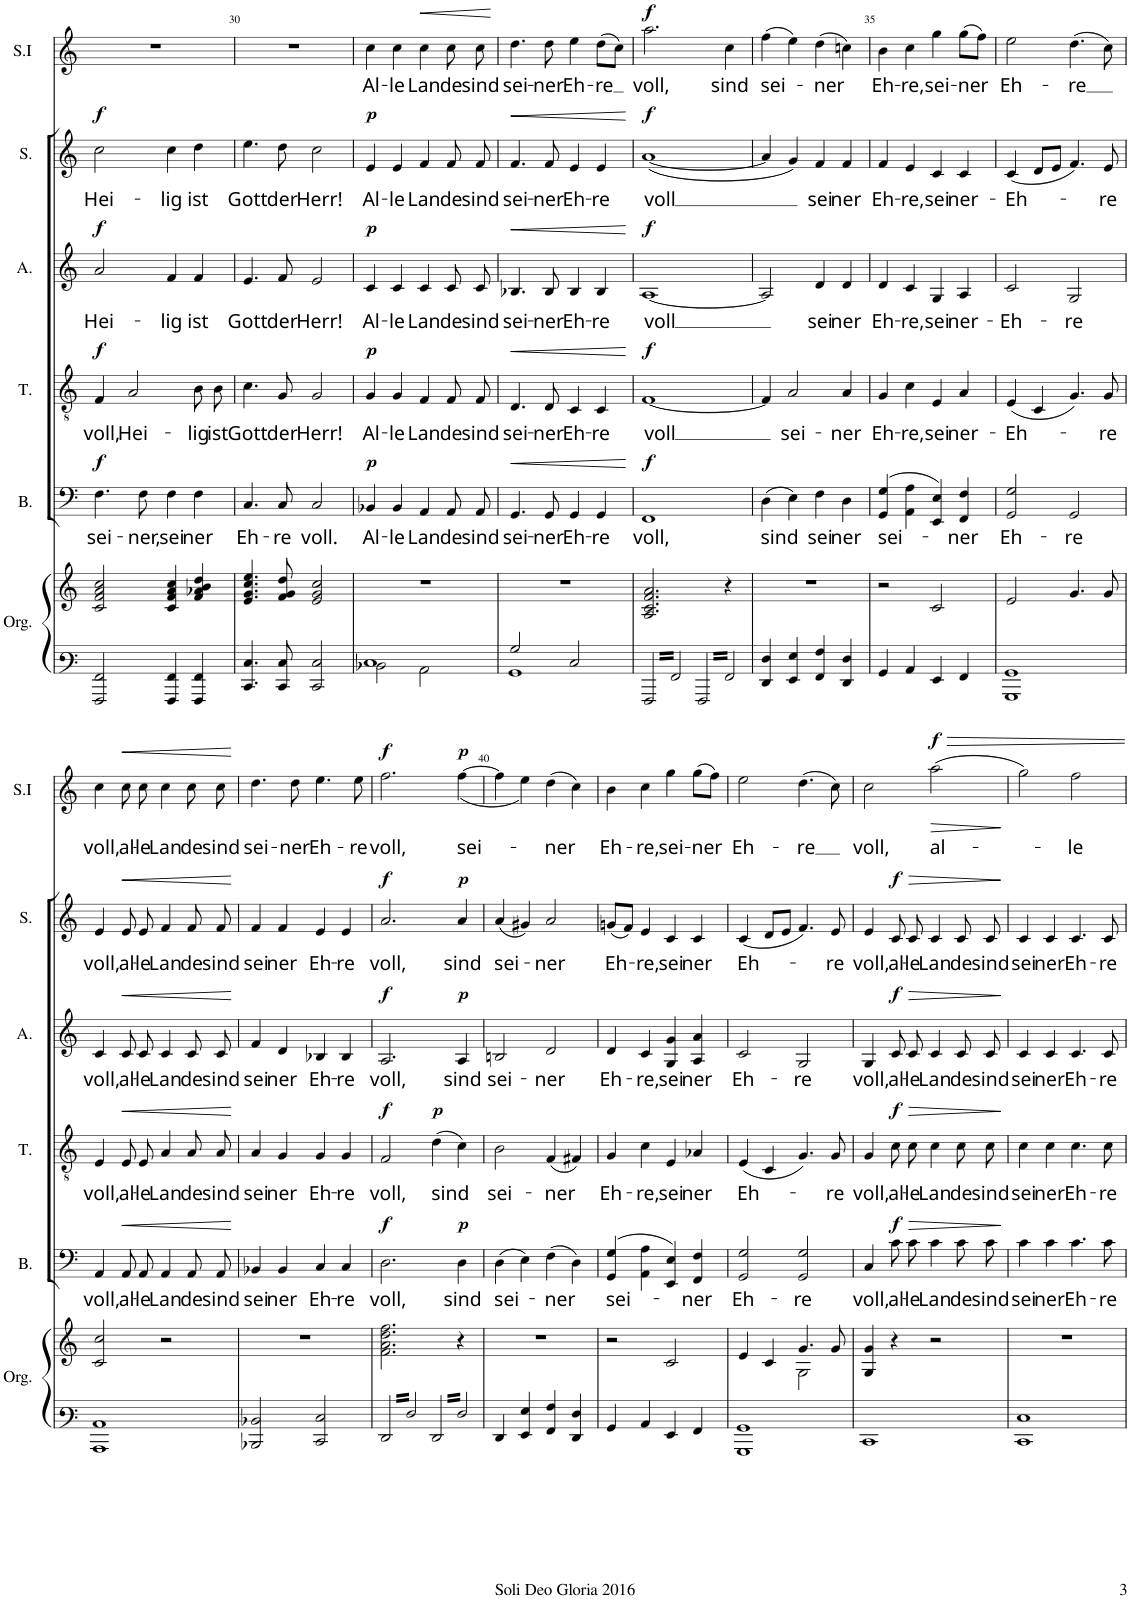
**kern	**kern	**kern	**text	**dynam	**kern	**text	**dynam	**kern	**text	**dynam	**kern	**text	**dynam	**kern	**text	**dynam
*part6	*part6	*part5	*part5	*part5	*part4	*part4	*part4	*part3	*part3	*part3	*part2	*part2	*part2	*part1	*part1	*part1
*staff7	*staff6	*staff5	*staff5	*staff5	*staff4	*staff4	*staff4	*staff3	*staff3	*staff3	*staff2	*staff2	*staff2	*staff1	*staff1	*staff1
*I"Orgue	*	*I"Bass	*	*	*I"Ténor	*	*	*I"Alto	*	*	*I"Soprano	*	*	*I"Soprano I	*	*
*I'Org.	*	*I'B.	*	*	*I'T.	*	*	*I'A.	*	*	*I'S.	*	*	*I'S.I	*	*
!!LO:PB:g=z
*clefF3	*clefG2	*clefF4	*	*	*clefGv2	*	*	*clefG2	*	*	*clefG2	*	*	*clefG2	*	*
*k[]	*k[]	*k[]	*	*	*k[]	*	*	*k[]	*	*	*k[]	*	*	*k[]	*	*
*M4/4	*M4/4	*M4/4	*	*	*M4/4	*	*	*M4/4	*	*	*M4/4	*	*	*M4/4	*	*
*met(c)	*met(c)	*met(c)	*	*	*met(c)	*	*	*met(c)	*	*	*met(c)	*	*	*met(c)	*	*
=29	=29	=29	=29	=29	=29	=29	=29	=29	=29	=29	=29	=29	=29	=29	=29	=29
!	!	!	!LO:LY:b	!LO:DY:a	!	!LO:LY:b	!LO:DY:a	!	!LO:LY:b	!LO:DY:a	!	!LO:LY:b	!LO:DY:a	!	!	!
2AAA/ 2AA/	2c/ 2f/ 2a/ 2cc/	4.F\	sei-	f	4F/	voll,-	f	2a/	Hei-	f	2cc\	Hei-	f	1r	.	.
!	!	!	!	!	!	!LO:LY:b	!	!	!	!	!	!	!	!	!	!
.	.	.	.	.	2A/	Hei-	.	.	.	.	.	.	.	.	.	.
!	!	!	!LO:LY:b	!	!	!	!	!	!	!	!	!	!	!	!	!
.	.	8F\	-ner,	.	.	.	.	.	.	.	.	.	.	.	.	.
!	!	!	!LO:LY:b	!	!	!	!	!	!LO:LY:b	!	!	!LO:LY:b	!	!	!	!
4AAA/ 4AA/	4c/ 4f/ 4a/ 4cc/	4F\	sei-	.	.	.	.	4f/	-lig	.	4cc\	-lig	.	.	.	.
!	!	!	!LO:LY:b	!	!	!LO:LY:b	!	!	!LO:LY:b	!	!	!LO:LY:b	!	!	!	!
4AAA/ 4AA/	4f/ 4a-X/ 4b/ 4dd/	4F\	-ner	.	8B\L	-lig	.	4f/	ist	.	4dd\	ist	.	.	.	.
!	!	!	!	!	!	!LO:LY:b	!	!	!	!	!	!	!	!	!	!
.	.	.	.	.	8B\J	ist	.	.	.	.	.	.	.	.	.	.
=30	=30	=30	=30	=30	=30	=30	=30	=30	=30	=30	=30	=30	=30	=30	=30	=30
!	!	!	!LO:LY:b	!	!	!LO:LY:b	!	!	!LO:LY:b	!	!	!LO:LY:b	!	!	!	!
4.EE/ 4.E/	4.e/ 4.g/ 4.cc/ 4.ee/	4.C/	Eh-	.	4.c\	Gott	.	4.e/	Gott	.	4.ee\	Gott	.	1r	.	.
!	!	!	!LO:LY:b	!	!	!LO:LY:b	!	!	!LO:LY:b	!	!	!LO:LY:b	!	!	!	!
8EE/ 8E/	8f/ 8g/ 8dd/	8C/	-re	.	8G/	der	.	8f/	der	.	8dd\	der	.	.	.	.
!	!	!	!LO:LY:b	!	!	!LO:LY:b	!	!	!LO:LY:b	!	!	!LO:LY:b	!	!	!	!
2EE/ 2E/	2e/ 2g/ 2cc/	2C/	voll.	.	2G/	Herr!	.	2e/	Herr!	.	2cc\	Herr!	.	.	.	.
=31	=31	=31	=31	=31	=31	=31	=31	=31	=31	=31	=31	=31	=31	=31	=31	=31
*^	*	*	*	*	*	*	*	*	*	*	*	*	*	*	*	*
!	!	!	!	!LO:LY:b	!LO:DY:a	!	!LO:LY:b	!LO:DY:a	!	!LO:LY:b	!LO:DY:a	!	!LO:LY:b	!LO:DY:a	!	!LO:LY:b	!
1E	2D-X\	1r	4BB-X/	Al-	p	4G/	Al-	p	4c/	Al-	p	4e/	Al-	p	4cc\	Al-	.
!	!	!	!	!LO:LY:b	!	!	!LO:LY:b	!	!	!LO:LY:b	!	!	!LO:LY:b	!	!	!LO:LY:b	!
.	.	.	4BB-/	-le	.	4G/	-le	.	4c/	-le	.	4e/	-le	.	4cc\	-le	.
!	!	!	!	!LO:LY:b	!	!	!LO:LY:b	!	!	!LO:LY:b	!	!	!LO:LY:b	!	!	!LO:LY:b	!LO:HP:b
.	2C\	.	4AA/	Lan-	.	4F/	Lan-	.	4c/	Lan-	.	4f/	Lan-	.	4cc\	Lan-	<
!	!	!	!	!LO:LY:b	!	!	!LO:LY:b	!	!	!LO:LY:b	!	!	!LO:LY:b	!	!	!LO:LY:b	!
.	.	.	8AA/L	-de	.	8F/L	-de	.	8c/L	-de	.	8f/	-de	.	8cc\	-de	.
!	!	!	!	!LO:LY:b	!	!	!LO:LY:b	!	!	!LO:LY:b	!	!	!LO:LY:b	!	!	!LO:LY:b	!
.	.	.	8AA/J	sind	.	8F/J	sind	.	8c/J	sind	.	8f/	sind	.	8cc\	sind	.
*v	*v	*	*	*	*	*	*	*	*	*	*	*	*	*	*	*	*
.	.	.	.	.	.	.	.	.	.	.	.	.	.	.	.	[
=32	=32	=32	=32	=32	=32	=32	=32	=32	=32	=32	=32	=32	=32	=32	=32	=32
*^	*	*	*	*	*	*	*	*	*	*	*	*	*	*	*	*
!	!	!	!	!LO:LY:b	!LO:HP:b	!	!LO:LY:b	!LO:HP:b	!	!LO:LY:b	!LO:HP:b	!	!LO:LY:b	!LO:HP:b	!	!LO:LY:b	!
2B/	1BB	1r	4.GG/	sei-	<	4.D/	sei-	<	4.B-X/	sei-	<	4.f/	sei-	<	4.dd\	sei-	.
!	!	!	!	!LO:LY:b	!	!	!LO:LY:b	!	!	!LO:LY:b	!	!	!LO:LY:b	!	!	!LO:LY:b	!
.	.	.	8GG/	-ner	.	8D/	-ner	.	8B-/	-ner	.	8f/	-ner	.	8dd\	-ner	.
!	!	!	!	!LO:LY:b	!	!	!LO:LY:b	!	!	!LO:LY:b	!	!	!LO:LY:b	!	!	!LO:LY:b	!
2E/	.	.	4GG/	Eh-	.	4C/	Eh-	.	4B-/	Eh-	.	4e/	Eh-	.	4ee\	Eh-	.
!	!	!	!	!LO:LY:b	!	!	!LO:LY:b	!	!	!LO:LY:b	!	!	!LO:LY:b	!	!	!LO:LY:b	!
.	.	.	4GG/	-re	.	4C/	-re	.	4B-/	-re	.	4e/	-re	.	(8dd\L	-re	.
.	.	.	.	.	.	.	.	.	.	.	.	.	.	.	8cc\J)	.	.
*v	*v	*	*	*	*	*	*	*	*	*	*	*	*	*	*	*	*
.	.	.	.	[	.	.	[	.	.	[	.	.	[	.	.	.
=33	=33	=33	=33	=33	=33	=33	=33	=33	=33	=33	=33	=33	=33	=33	=33	=33
!	!	!	!LO:LY:b	!LO:DY:a	!	!LO:LY:b	!LO:DY:a	!	!LO:LY:b	!LO:DY:a	!	!LO:LY:b	!LO:DY:a	!	!LO:LY:b	!LO:DY:a
6.AAA/	2.A/ 2.c/ 2.f/ 2.a/	1FF	voll,	f	[1F	voll	f	[1A	voll	f	([1a	voll	f	2.aa\	voll,	f
6.AA/	.	.	.	.	.	.	.	.	.	.	.	.	.	.	.	.
6.AAA/	.	.	.	.	.	.	.	.	.	.	.	.	.	.	.	.
!	!	!	!	!	!	!	!	!	!	!	!	!	!	!	!LO:LY:b	!
6.AA/	4r	.	.	.	.	.	.	.	.	.	.	.	.	4cc\	sind	.
=34	=34	=34	=34	=34	=34	=34	=34	=34	=34	=34	=34	=34	=34	=34	=34	=34
!	!	!	!LO:LY:b	!	!	!	!	!	!	!	!	!	!	!	!LO:LY:b	!
4FF/ 4F/	1r	(4D\	-sind	.	4F/]	.	.	2A/]	.	.	4a/]	.	.	(4ff\	sei-	.
!	!	!	!	!	!	!LO:LY:b	!	!	!	!	!	!	!	!	!	!
4GG/ 4G/	.	4E\)	.	.	2A/	sei-	.	.	.	.	4g/)	.	.	4ee\)	.	.
!	!	!	!LO:LY:b	!	!	!	!	!	!LO:LY:b	!	!	!LO:LY:b	!	!	!LO:LY:b	!
4AA/ 4A/	.	4F\	sei-	.	.	.	.	4d/	sei-	.	4f/	sei-	.	(4dd\	-ner	.
!	!	!	!LO:LY:b	!	!	!LO:LY:b	!	!	!LO:LY:b	!	!	!LO:LY:b	!	!	!	!
4FF/ 4F/	.	4D\	-ner	.	4A/	-ner	.	4d/	-ner	.	4f/	-ner	.	4ccn\)	.	.
=35	=35	=35	=35	=35	=35	=35	=35	=35	=35	=35	=35	=35	=35	=35	=35	=35
!	!	!	!LO:LY:b	!	!	!LO:LY:b	!	!	!LO:LY:b	!	!	!LO:LY:b	!	!	!LO:LY:b	!
4BB/	2r	(4GG/ 4G/	sei-	.	4G/	Eh-	.	4d/	Eh-	.	4f/	Eh-	.	4b\	Eh-	.
!	!	!	!	!	!	!LO:LY:b	!	!	!LO:LY:b	!	!	!LO:LY:b	!	!	!LO:LY:b	!
4C/	.	4AA\ 4A\	.	.	4c\	-re,	.	4c/	-re,	.	4e/	-re,	.	4cc\	-re,	.
!	!	!	!	!	!	!LO:LY:b	!	!	!LO:LY:b	!	!	!LO:LY:b	!	!	!LO:LY:b	!
4GG/	2c/	4EE/ 4E/)	.	.	4E/	sei-	.	4G/	sei-	.	4c/	sei-	.	4gg\	sei-	.
!	!	!	!LO:LY:b	!	!	!LO:LY:b	!	!	!LO:LY:b	!	!	!LO:LY:b	!	!	!LO:LY:b	!
4AA/	.	4FF/ 4F/	-ner	.	4A/	-ner-	.	4A/	-ner-	.	4c/	-ner-	.	(8gg\L	-ner	.
.	.	.	.	.	.	.	.	.	.	.	.	.	.	8ff\J)	.	.
=36	=36	=36	=36	=36	=36	=36	=36	=36	=36	=36	=36	=36	=36	=36	=36	=36
!	!	!	!LO:LY:b	!	!	!LO:LY:b	!	!	!LO:LY:b	!	!	!LO:LY:b	!	!	!LO:LY:b	!
1BBB 1BB	2e/	2GG/ 2G/	Eh-	.	(<4E/	Eh-	.	2c/	Eh-	.	(<4c/	Eh-	.	2ee\	Eh-	.
.	.	.	.	.	4C/	.	.	.	.	.	8d/L	.	.	.	.	.
.	.	.	.	.	.	.	.	.	.	.	8e/J	.	.	.	.	.
!	!	!	!LO:LY:b	!	!	!	!	!	!LO:LY:b	!	!	!	!	!	!LO:LY:b	!
.	4.g/	2GG/	-re	.	4.G/)	.	.	2G/	-re	.	4.f/)	.	.	(4.dd\	-re	.
!	!	!	!	!	!	!LO:LY:b	!	!	!	!	!	!LO:LY:b	!	!	!	!
.	8g/	.	.	.	8G/	-re	.	.	.	.	8e/	-re	.	8cc\)	.	.
!!LO:LB:g=z
=37	=37	=37	=37	=37	=37	=37	=37	=37	=37	=37	=37	=37	=37	=37	=37	=37
!	!	!	!LO:LY:b	!	!	!LO:LY:b	!	!	!LO:LY:b	!	!	!LO:LY:b	!	!	!LO:LY:b	!
1CC 1C	2c/ 2cc/	4AA/	voll,	.	4E/	voll,	.	4c/	voll,	.	4e/	voll,	.	4cc\	voll,	.
!	!	!	!LO:LY:b	!LO:HP:b	!	!LO:LY:b	!LO:HP:b	!	!LO:LY:b	!LO:HP:b	!	!LO:LY:b	!LO:HP:b	!	!LO:LY:b	!LO:HP:b
.	.	8AA/L	al-	<	8E/L	al-	<	8c/L	al-	<	8e/	al-	<	8cc\	al-	<
!	!	!	!LO:LY:b	!	!	!LO:LY:b	!	!	!LO:LY:b	!	!	!LO:LY:b	!	!	!LO:LY:b	!
.	.	8AA/J	-le	.	8E/J	-le	.	8c/J	-le	.	8e/	-le	.	8cc\	-le	.
!	!	!	!LO:LY:b	!	!	!LO:LY:b	!	!	!LO:LY:b	!	!	!LO:LY:b	!	!	!LO:LY:b	!
.	2r	4AA/	Lan-	.	4A/	Lan-	.	4c/	Lan-	.	4f/	Lan-	.	4cc\	Lan-	.
!	!	!	!LO:LY:b	!	!	!LO:LY:b	!	!	!LO:LY:b	!	!	!LO:LY:b	!	!	!LO:LY:b	!
.	.	8AA/L	-de	.	8A/L	-de	.	8c/L	-de	.	8f/	-de	.	8cc\	-de	.
!	!	!	!LO:LY:b	!	!	!LO:LY:b	!	!	!LO:LY:b	!	!	!LO:LY:b	!	!	!LO:LY:b	!
.	.	8AA/J	sind	.	8A/J	sind	.	8c/J	sind	.	8f/	sind	.	8cc\	sind	.
.	.	.	.	[	.	.	[	.	.	[	.	.	[	.	.	[
=38	=38	=38	=38	=38	=38	=38	=38	=38	=38	=38	=38	=38	=38	=38	=38	=38
!	!	!	!LO:LY:b	!	!	!LO:LY:b	!	!	!LO:LY:b	!	!	!LO:LY:b	!	!	!LO:LY:b	!
2DD-X/ 2D-X/	1r	4BB-X/	sei-	.	4A/	sei-	.	4f/	sei-	.	4f/	sei-	.	4.dd\	sei-	.
!	!	!	!LO:LY:b	!	!	!LO:LY:b	!	!	!LO:LY:b	!	!	!LO:LY:b	!	!	!	!
.	.	4BB-/	-ner	.	4G/	-ner	.	4d/	-ner	.	4f/	-ner	.	.	.	.
!	!	!	!	!	!	!	!	!	!	!	!	!	!	!	!LO:LY:b	!
.	.	.	.	.	.	.	.	.	.	.	.	.	.	8dd\	-ner	.
!	!	!	!LO:LY:b	!	!	!LO:LY:b	!	!	!LO:LY:b	!	!	!LO:LY:b	!	!	!LO:LY:b	!
2EE/ 2E/	.	4C/	Eh-	.	4G/	Eh-	.	4B-X/	Eh-	.	4e/	Eh-	.	4.ee\	Eh-	.
!	!	!	!LO:LY:b	!	!	!LO:LY:b	!	!	!LO:LY:b	!	!	!LO:LY:b	!	!	!	!
.	.	4C/	-re	.	4G/	-re	.	4B-/	-re	.	4e/	-re	.	.	.	.
!	!	!	!	!	!	!	!	!	!	!	!	!	!	!	!LO:LY:b	!
.	.	.	.	.	.	.	.	.	.	.	.	.	.	8ee\	-re	.
=39	=39	=39	=39	=39	=39	=39	=39	=39	=39	=39	=39	=39	=39	=39	=39	=39
!	!	!	!LO:LY:b	!LO:DY:a	!	!LO:LY:b	!LO:DY:a	!	!LO:LY:b	!LO:DY:a	!	!LO:LY:b	!LO:DY:a	!	!LO:LY:b	!LO:DY:a
6.FF/	2.f\ 2.a\ 2.dd\ 2.ff\	2.D\	voll,	f	2F/	voll,	f	2.A/	voll,	f	2.a/	voll,	f	2.ff\	voll,	f
6.F/	.	.	.	.	.	.	.	.	.	.	.	.	.	.	.	.
!	!	!	!	!	!	!LO:LY:b	!LO:DY:a	!	!	!	!	!	!	!	!	!
6.FF/	.	.	.	.	(4d\	sind	p	.	.	.	.	.	.	.	.	.
!	!	!	!LO:LY:b	!LO:DY:a	!	!	!	!	!LO:LY:b	!LO:DY:a	!	!LO:LY:b	!LO:DY:a	!	!LO:LY:b	!LO:DY:a
6.F/	4r	4D\	sind	p	4c\)	.	.	4A/	sind	p	4a/	sind	p	(<[4ff\	sei-	p
=40	=40	=40	=40	=40	=40	=40	=40	=40	=40	=40	=40	=40	=40	=40	=40	=40
!	!	!	!LO:LY:b	!	!	!LO:LY:b	!	!	!LO:LY:b	!	!	!LO:LY:b	!	!	!	!
4FF/	1r	(4D\	sei-	.	2B\	sei-	.	2Bn/	sei-	.	(4a/	sei-	.	4ff\]	.	.
4GG/ 4G/	.	4E\)	.	.	.	.	.	.	.	.	4g#X/)	.	.	4ee\)	.	.
!	!	!	!LO:LY:b	!	!	!LO:LY:b	!	!	!LO:LY:b	!	!	!LO:LY:b	!	!	!LO:LY:b	!
4AA/ 4A/	.	(4F\	-ner	.	(4F/	-ner	.	2d/	-ner	.	2a/	-ner	.	(4dd\	-ner	.
4FF/ 4F/	.	4D\)	.	.	4F#X/)	.	.	.	.	.	.	.	.	4cc\)	.	.
=41	=41	=41	=41	=41	=41	=41	=41	=41	=41	=41	=41	=41	=41	=41	=41	=41
!	!	!	!LO:LY:b	!	!	!LO:LY:b	!	!	!LO:LY:b	!	!	!LO:LY:b	!	!	!LO:LY:b	!
4BB/	2r	(4GG/ 4G/	sei-	.	4G/	Eh-	.	4d/	Eh-	.	(8gn/L	Eh-	.	4b\	Eh-	.
.	.	.	.	.	.	.	.	.	.	.	8f/J)	.	.	.	.	.
!	!	!	!	!	!	!LO:LY:b	!	!	!LO:LY:b	!	!	!LO:LY:b	!	!	!LO:LY:b	!
4C/	.	4AA\ 4A\	.	.	4c\	-re,	.	4c/	-re,	.	4e/	-re,	.	4cc\	-re,	.
!	!	!	!	!	!	!LO:LY:b	!	!	!LO:LY:b	!	!	!LO:LY:b	!	!	!LO:LY:b	!
4GG/	2c/	4EE/ 4E/)	.	.	4E/	sei-	.	4G/ 4g/	sei-	.	4c/	sei-	.	4gg\	sei-	.
!	!	!	!LO:LY:b	!	!	!LO:LY:b	!	!	!LO:LY:b	!	!	!LO:LY:b	!	!	!LO:LY:b	!
4AA/	.	4FF/ 4F/	-ner	.	4A-X/	-ner	.	4A/ 4a/	-ner	.	4c/	-ner	.	(8gg\L	-ner	.
.	.	.	.	.	.	.	.	.	.	.	.	.	.	8ff\J)	.	.
=42	=42	=42	=42	=42	=42	=42	=42	=42	=42	=42	=42	=42	=42	=42	=42	=42
*	*^	*	*	*	*	*	*	*	*	*	*	*	*	*	*	*
!	!	!	!	!LO:LY:b	!	!	!LO:LY:b	!	!	!LO:LY:b	!	!	!LO:LY:b	!	!	!LO:LY:b	!
1BBB 1BB	4e/	2ryy	2GG/ 2G/	Eh-	.	(4E/	Eh-	.	2c/	Eh-	.	(4c/	Eh-	.	2ee\	Eh-	.
.	4c/	.	.	.	.	4C/	.	.	.	.	.	8d/L	.	.	.	.	.
.	.	.	.	.	.	.	.	.	.	.	.	8e/J	.	.	.	.	.
!	!	!	!	!LO:LY:b	!	!	!	!	!	!LO:LY:b	!	!	!	!	!	!LO:LY:b	!
.	4.g/	2G\	2GG/ 2G/	-re	.	4.G/)	.	.	2G/	-re	.	4.f/)	.	.	(4.dd\	-re	.
!	!	!	!	!	!	!	!LO:LY:b	!	!	!	!	!	!LO:LY:b	!	!	!	!
.	8g/	.	.	.	.	8G/	-re	.	.	.	.	8e/	-re	.	8cc\)	.	.
*	*v	*v	*	*	*	*	*	*	*	*	*	*	*	*	*	*	*
=43	=43	=43	=43	=43	=43	=43	=43	=43	=43	=43	=43	=43	=43	=43	=43	=43
!	!	!	!LO:LY:b	!	!	!LO:LY:b	!	!	!LO:LY:b	!	!	!LO:LY:b	!	!	!LO:LY:b	!
1EE	4G/ 4g/	4C/	voll,	.	4G/	voll,	.	4G/	voll,	.	4e/	voll,	.	2cc\	voll,	.
!	!	!	!LO:LY:b	!LO:DY:a	!	!LO:LY:b	!LO:DY:a	!	!LO:LY:b	!LO:DY:a	!	!LO:LY:b	!LO:DY:a	!	!	!
.	4r	8c\L	al-	f	8c\L	al-	f	8c/L	al-	f	8c/	al-	f	.	.	.
!	!	!	!LO:LY:b	!LO:HP:b	!	!LO:LY:b	!LO:HP:b	!	!LO:LY:b	!LO:HP:b	!	!LO:LY:b	!LO:HP:b	!	!	!
.	.	8c\J	-le	>	8c\J	-le	>	8c/J	-le	>	8c/	-le	>	.	.	.
!	!	!	!LO:LY:b	!	!	!LO:LY:b	!	!	!LO:LY:b	!	!	!LO:LY:b	!	!	!LO:LY:b	!LO:HP:b
!	!	!	!	!	!	!	!	!	!	!	!	!	!	!	!	!LO:DY:n=1:a
.	2r	4c\	Lan-	.	4c\	Lan-	.	4c/	Lan-	.	4c/	Lan-	.	(2aa\	al-	> f
!	!	!	!LO:LY:b	!	!	!LO:LY:b	!	!	!LO:LY:b	!	!	!LO:LY:b	!	!	!	!
.	.	8c\L	-de	.	8c\L	-de	.	8c/L	-de	.	8c/	-de	.	.	.	.
!	!	!	!LO:LY:b	!	!	!LO:LY:b	!	!	!LO:LY:b	!	!	!LO:LY:b	!	!	!	!
.	.	8c\J	sind	.	8c\J	sind	.	8c/J	sind	.	8c/	sind	.	.	.	.
.	.	.	.	]	.	.	]	.	.	]	.	.	]	.	.	]
=44	=44	=44	=44	=44	=44	=44	=44	=44	=44	=44	=44	=44	=44	=44	=44	=44
!	!	!	!LO:LY:b	!	!	!LO:LY:b	!	!	!LO:LY:b	!	!	!LO:LY:b	!	!	!	!
1EE 1E	1r	4c\	sei-	.	4c\	sei-	.	4c/	sei-	.	4c/	sei-	.	2gg\)	.	.
!	!	!	!LO:LY:b	!	!	!LO:LY:b	!	!	!LO:LY:b	!	!	!LO:LY:b	!	!	!	!
.	.	4c\	-ner	.	4c\	-ner	.	4c/	-ner	.	4c/	-ner	.	.	.	.
!	!	!	!LO:LY:b	!	!	!LO:LY:b	!	!	!LO:LY:b	!	!	!LO:LY:b	!	!	!LO:LY:b	!
.	.	4.c\	Eh-	.	4.c\	Eh-	.	4.c/	Eh-	.	4.c/	Eh-	.	2ff\	-le	.
!	!	!	!LO:LY:b	!	!	!LO:LY:b	!	!	!LO:LY:b	!	!	!LO:LY:b	!	!	!	!
.	.	8c\	-re	.	8c\	-re	.	8c/	-re	.	8c/	-re	.	.	.	.
=	=	=	=	=	=	=	=	=	=	=	=	=	=	=	=	=
*-	*-	*-	*-	*-	*-	*-	*-	*-	*-	*-	*-	*-	*-	*-	*-	*-
